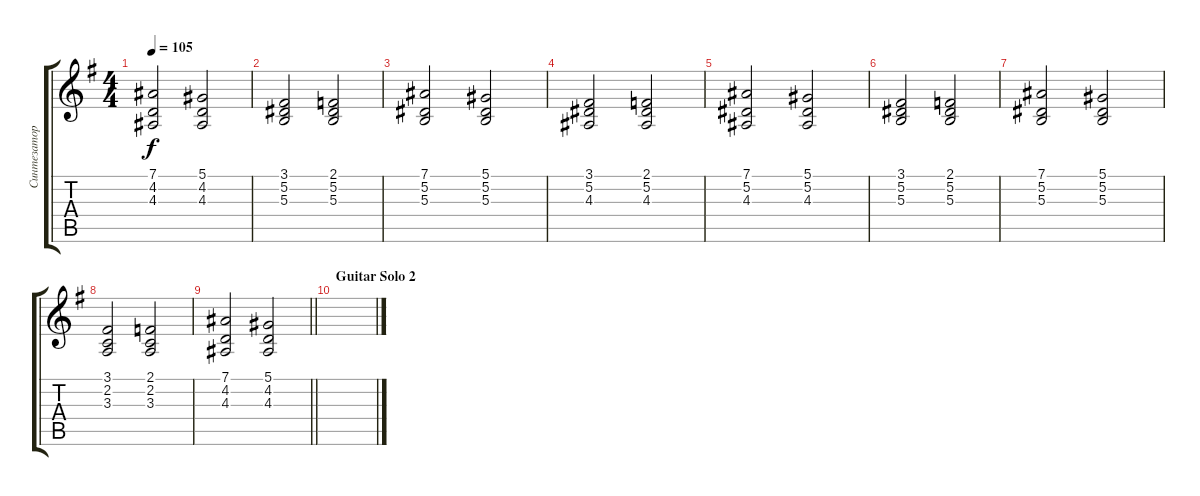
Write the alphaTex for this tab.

\track ("Синтезатор" "Синтезатор") {instrument stringensemble1}
\staff {score tabs}
\tuning (Eb4 Bb3 Gb3 Db3 Ab2 Eb2) {hide}
\ts (4 4)
\tempo 105
\clef g2
\ks eminor
(7.1 4.2 4.3).2{dy f} (5.1 4.2 4.3).2 |
(3.1 5.2 5.3).2 (2.1 5.2 5.3).2 |
(7.1 5.2 5.3).2 (5.1 5.2 5.3).2 |
(3.1 5.2 4.3).2 (2.1 5.2 4.3).2 |
(7.1 5.2 4.3).2 (5.1 5.2 4.3).2 |
(3.1 5.2 5.3).2 (2.1 5.2 5.3).2 |
(7.1 5.2 5.3).2 (5.1 5.2 5.3).2 |
(3.1 2.2 3.3).2 (2.1 2.2 3.3).2 |
\barLineRight lightlight
(7.1 4.2 4.3).2 (5.1 4.2 4.3).2 |
\section ("" "Guitar Solo 2")
